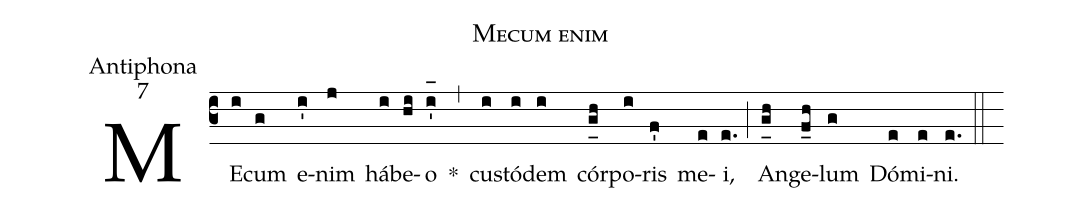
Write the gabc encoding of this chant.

name:Mecum enim;
office-part:Antiphona;
mode:7;
%%
(c3) ME(i)cum(g) e(i')nim(j) há(i)be(hi)o(i'_[oh:h]) *(,) cu(i)stó(i)dem(i) cór(g_[uh:l]h)po(i)ris(f') me(e)i,(e.) (;) An(g_[uh:l]h)ge(f_h)lum(g) Dó(e)mi(e)ni.(e.) (::)

%<eu>E(i) u(i) o(j) u(i) a(h) e.</eu>(gh..) (::)
